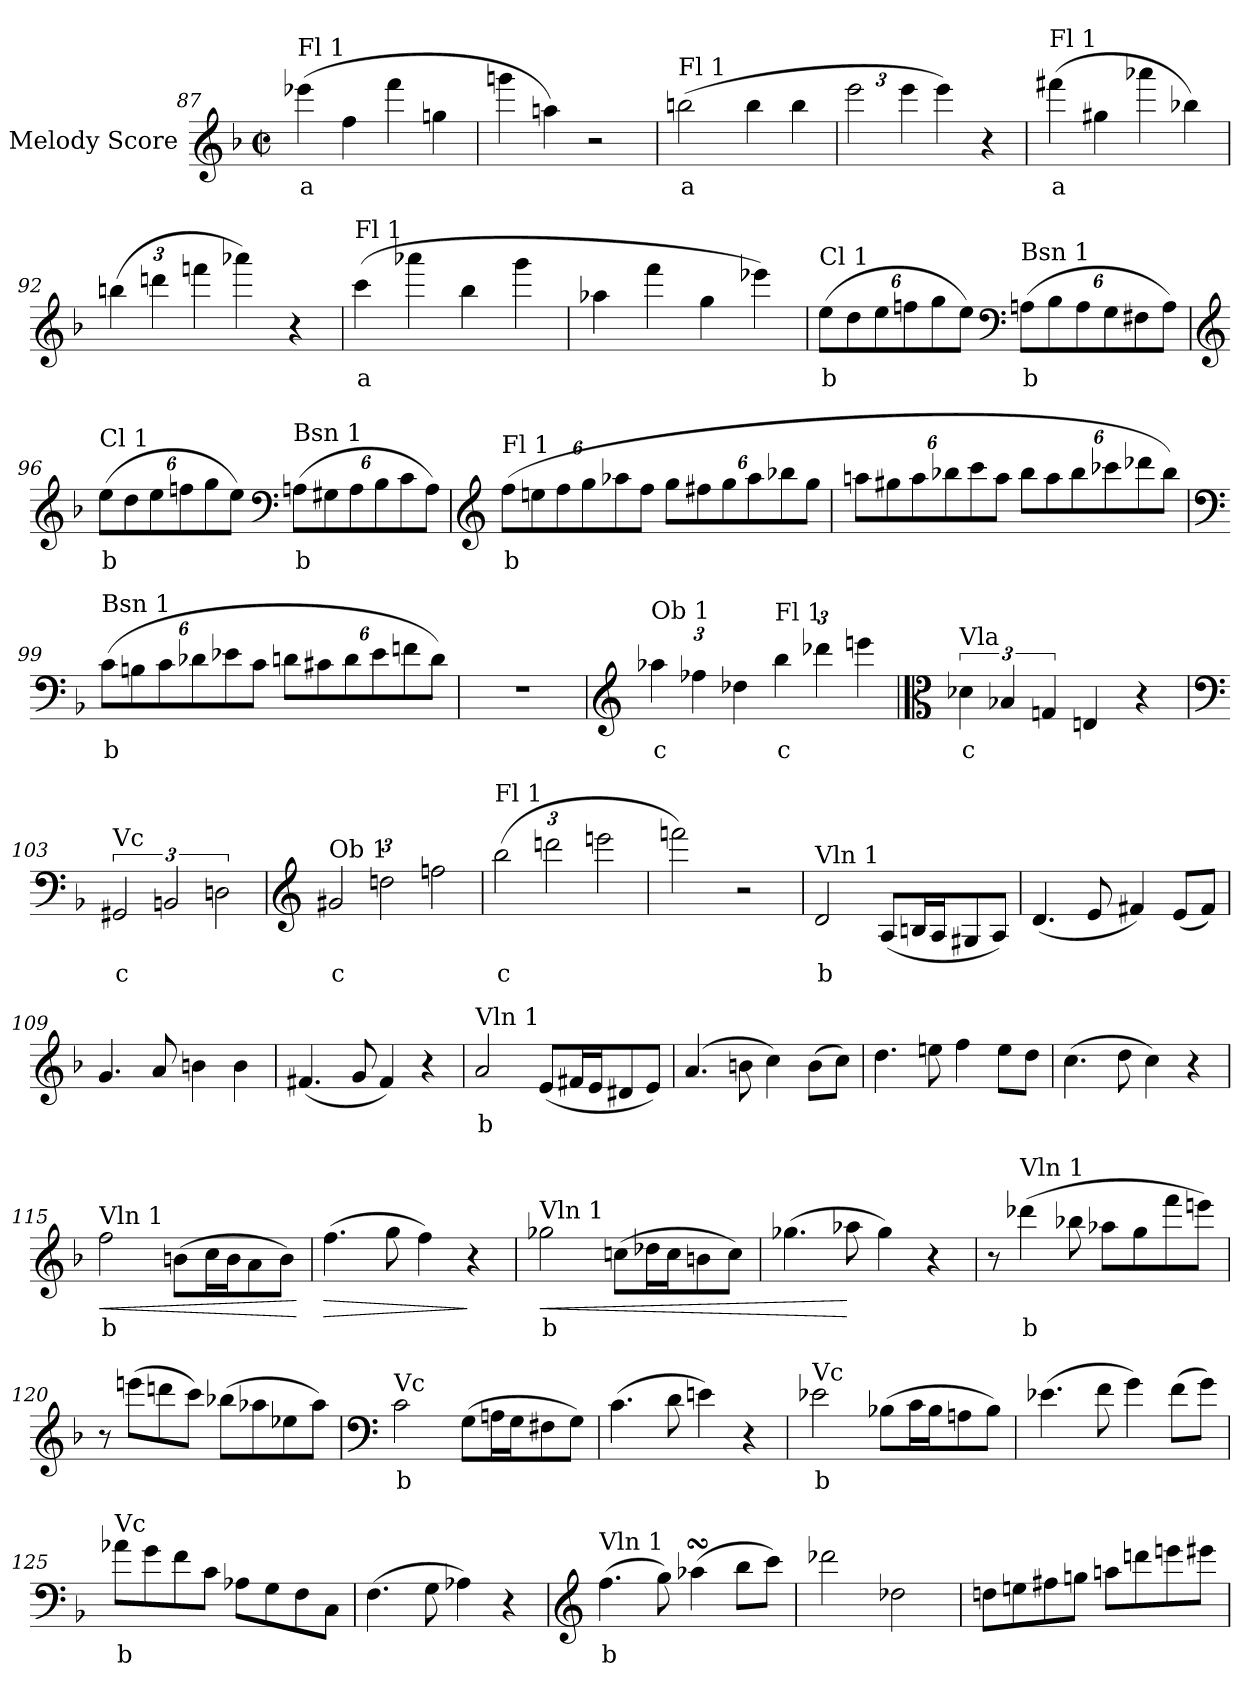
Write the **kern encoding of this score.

**kern	**text	**dynam
*part1	*part1	*part1
*staff1	*staff1	*staff1
*I"Melody Score	*	*
*clefG2	*	*
*k[b-]	*	*
*M2/2	*	*
*met(c|)	*	*
=87	=87	=87
!LO:TX:a:t=Fl 1	!	!
!	!LO:LY:b:color=#FF0000	!
(4eee-X\	a	.
4ff\	.	.
4fff\	.	.
4ggn\	.	.
=88	=88	=88
4gggn\	.	.
4aan\)	.	.
2r	.	.
=89	=89	=89
!LO:TX:a:t=Fl 1	!	!
!	!LO:LY:b:color=#FF0000	!
(2bbn\	a	.
4bb\	.	.
4bb\	.	.
=90	=90	=90
*Xbrackettup	*	*
3eee\	.	.
6eee\	.	.
4eee\)	.	.
4r	.	.
=91	=91	=91
!LO:TX:a:t=Fl 1	!	!
!	!LO:LY:b:color=#FF0000	!
(4fff#X\	a	.
4gg#X\	.	.
4aaa-X\	.	.
4bb-X\)	.	.
=92	=92	=92
(6bbn\	.	.
6dddn\	.	.
6fffn\	.	.
4aaa-X\)	.	.
4r	.	.
=93	=93	=93
!LO:TX:a:t=Fl 1	!	!
!	!LO:LY:b:color=#FF0000	!
(4ccc\	a	.
4aaa-X\	.	.
4bb-i\	.	.
4ggg\	.	.
=94	=94	=94
4aa-X\	.	.
4fff\	.	.
4gg\	.	.
4eee-X\)	.	.
=95	=95	=95
*brackettup	*	*
!LO:TX:a:t=Cl 1	!	!
!	!LO:LY:b:color=#FF0000	!
(12ee\L	b	.
12dd\	.	.
12ee\	.	.
12ffn\	.	.
12gg\	.	.
12ee\J)	.	.
*clefF4	*	*
!LO:TX:a:t=Bsn 1	!	!
!	!LO:LY:b:color=#FF0000	!
(12An\L	b	.
12B-\	.	.
12A\	.	.
12G\	.	.
12F#X\	.	.
12A\J)	.	.
=96	=96	=96
*clefG2	*	*
!LO:TX:a:t=Cl 1	!	!
!	!LO:LY:b:color=#FF0000	!
(12ee\L	b	.
12dd\	.	.
12ee\	.	.
12ffn\	.	.
12gg\	.	.
12ee\J)	.	.
*clefF4	*	*
!LO:TX:a:t=Bsn 1	!	!
!	!LO:LY:b:color=#FF0000	!
(12An\L	b	.
12G#X\	.	.
12A\	.	.
12B-\	.	.
12c\	.	.
12A\J)	.	.
=97	=97	=97
*clefG2	*	*
!LO:TX:a:t=Fl 1	!	!
!	!LO:LY:b:color=#FF0000	!
(12ff\L	b	.
12een\	.	.
12ff\	.	.
12gg\	.	.
12aa-X\	.	.
12ff\J	.	.
12gg\L	.	.
12ff#X\	.	.
12gg\	.	.
12aa-\	.	.
12bb-X\	.	.
12gg\J	.	.
=98	=98	=98
12aan\L	.	.
12gg#X\	.	.
12aa\	.	.
12bb-X\	.	.
12ccc\	.	.
12aa\J	.	.
12bb-\L	.	.
12aa\	.	.
12bb-\	.	.
12ccc-X\	.	.
12ddd-X\	.	.
12bb-\J)	.	.
=99	=99	=99
*clefF4	*	*
!LO:TX:a:t=Bsn 1	!	!
!	!LO:LY:b:color=#FF0000	!
(12c\L	b	.
12Bn\	.	.
12c\	.	.
12d-X\	.	.
12e-X\	.	.
12c\J	.	.
12dn\L	.	.
12c#X\	.	.
12d\	.	.
12e-\	.	.
12fn\	.	.
12d\J)	.	.
=100	=100	=100
1r	.	.
=101	=101	=101
*clefG2	*	*
*Xbrackettup	*	*
!LO:TX:a:t=Ob 1	!	!
!	!LO:LY:b:color=#FF0000	!
6aa-X\	c	.
6ff-X\	.	.
6dd-X\	.	.
!LO:TX:a:t=Fl 1	!	!
!	!LO:LY:b:color=#FF0000	!
6bb-\	c	.
6ddd-X\	.	.
6eeen\	.	.
=102	=102	=102
*clefC3	*	*
*brackettup	*	*
!LO:TX:a:t=Vla	!	!
!	!LO:LY:b:color=#FF0000	!
6d-X\	c	.
6B-X/	.	.
6Gn/	.	.
4En/	.	.
4r	.	.
=103	=103	=103
*clefF4	*	*
!LO:TX:a:t=Vc	!	!
!	!LO:LY:b:color=#FF0000	!
3GG#X/	c	.
3BBn/	.	.
3Dn\	.	.
=104	=104	=104
*clefG2	*	*
*Xbrackettup	*	*
!LO:TX:a:t=Ob 1	!	!
!	!LO:LY:b:color=#FF0000	!
3g#X/	c	.
3ddn\	.	.
3ffn\	.	.
=105	=105	=105
!LO:TX:a:t=Fl 1	!	!
!	!LO:LY:b:color=#FF0000	!
(3bb-\	c	.
3dddn\	.	.
3eeen\	.	.
=106	=106	=106
2fffn\)	.	.
2r	.	.
=107	=107	=107
!LO:TX:a:t=Vln 1	!	!
!	!LO:LY:b:color=#FF0000	!
2d/	b	.
(8A/L	.	.
16Bn/L	.	.
16A/J	.	.
8G#X/	.	.
8A/J)	.	.
=108	=108	=108
(4.d/	.	.
8e/	.	.
4f#X/)	.	.
(8e/L	.	.
8f#/J)	.	.
=109	=109	=109
4.g/	.	.
8a/	.	.
4bn\	.	.
4b\	.	.
=110	=110	=110
(4.f#X/	.	.
8g/	.	.
4f#/)	.	.
4r	.	.
=111	=111	=111
!LO:TX:a:t=Vln 1	!	!
!	!LO:LY:b:color=#FF0000	!
2a/	b	.
(8e/L	.	.
16f#X/L	.	.
16e/J	.	.
8d#X/	.	.
8e/J)	.	.
=112	=112	=112
(4.a/	.	.
8bn\	.	.
4cc\)	.	.
(8b\L	.	.
8cc\J)	.	.
=113	=113	=113
4.dd\	.	.
8een\	.	.
4ff\	.	.
8ee\L	.	.
8dd\J	.	.
=114	=114	=114
(4.cc\	.	.
8dd\	.	.
4cc\)	.	.
4r	.	.
=115	=115	=115
!LO:TX:a:t=Vln 1	!	!
!	!LO:LY:b:color=#FF0000	!LO:HP:b
2ff\	b	<
(8bn\L	.	.
16cc\L	.	.
16b\J	.	.
8a\	.	.
8b\J)	.	.
.	.	[
=116	=116	=116
!	!	!LO:HP:b
(4.ff\	.	>
8gg\	.	.
4ff\)	.	.
4r	.	]
=117	=117	=117
!LO:TX:a:t=Vln 1	!	!
!	!LO:LY:b:color=#FF0000	!LO:HP:b
2gg-X\	b	<
(8ccn\L	.	.
16dd-X\L	.	.
16cc\J	.	.
8bn\	.	.
8cc\J)	.	.
=118	=118	=118
(4.gg-X\	.	.
8aa-X\	.	[
4gg-\)	.	.
4r	.	.
=119	=119	=119
8r	.	.
!LO:TX:a:t=Vln 1	!	!
!	!LO:LY:b:color=#FF0000	!
(4ddd-X\	b	.
8bb-X\	.	.
8aa-X\L	.	.
8gg\	.	.
8fff\	.	.
8eeen\J)	.	.
=120	=120	=120
8r	.	.
(8eeen\L	.	.
8dddn\	.	.
8ccc\J)	.	.
(8bb-X\L	.	.
8aa-X\	.	.
8ee-X\	.	.
8aa-\J)	.	.
=121	=121	=121
*clefF4	*	*
!LO:TX:a:t=Vc	!	!
!	!LO:LY:b:color=#FF0000	!
2c\	b	.
(8G\L	.	.
16An\L	.	.
16G\J	.	.
8F#X\	.	.
8G\J)	.	.
=122	=122	=122
(4.c\	.	.
8d\	.	.
4en\)	.	.
4r	.	.
=123	=123	=123
!LO:TX:a:t=Vc	!	!
!	!LO:LY:b:color=#FF0000	!
2e-X\	b	.
(8B-X\L	.	.
16c\L	.	.
16B-\J	.	.
8An\	.	.
8B-\J)	.	.
=124	=124	=124
(4.e-X\	.	.
8f\	.	.
4g\)	.	.
(8f\L	.	.
8g\J)	.	.
=125	=125	=125
!LO:TX:a:t=Vc	!	!
!	!LO:LY:b:color=#FF0000	!
8a-X\L	b	.
8g\	.	.
8f\	.	.
8c\J	.	.
8A-X\L	.	.
8G\	.	.
8F\	.	.
8C\J	.	.
=126	=126	=126
(4.F\	.	.
8G\	.	.
4A-X\)	.	.
4r	.	.
=127	=127	=127
*clefG2	*	*
!LO:TX:a:t=Vln 1	!	!
!	!LO:LY:b:color=#FF0000	!
(4.ff\	b	.
8gg\)	.	.
(4aa-XsSSs\	.	.
8bb-\L	.	.
8ccc\J)	.	.
=128	=128	=128
2ddd-X\	.	.
2dd-X\	.	.
=129	=129	=129
8ddn\L	.	.
8een\	.	.
8ff#X\	.	.
8ggn\J	.	.
8aan\L	.	.
8dddn\	.	.
8eeen\	.	.
8eee#X\J	.	.
=	=	=
*-	*-	*-
